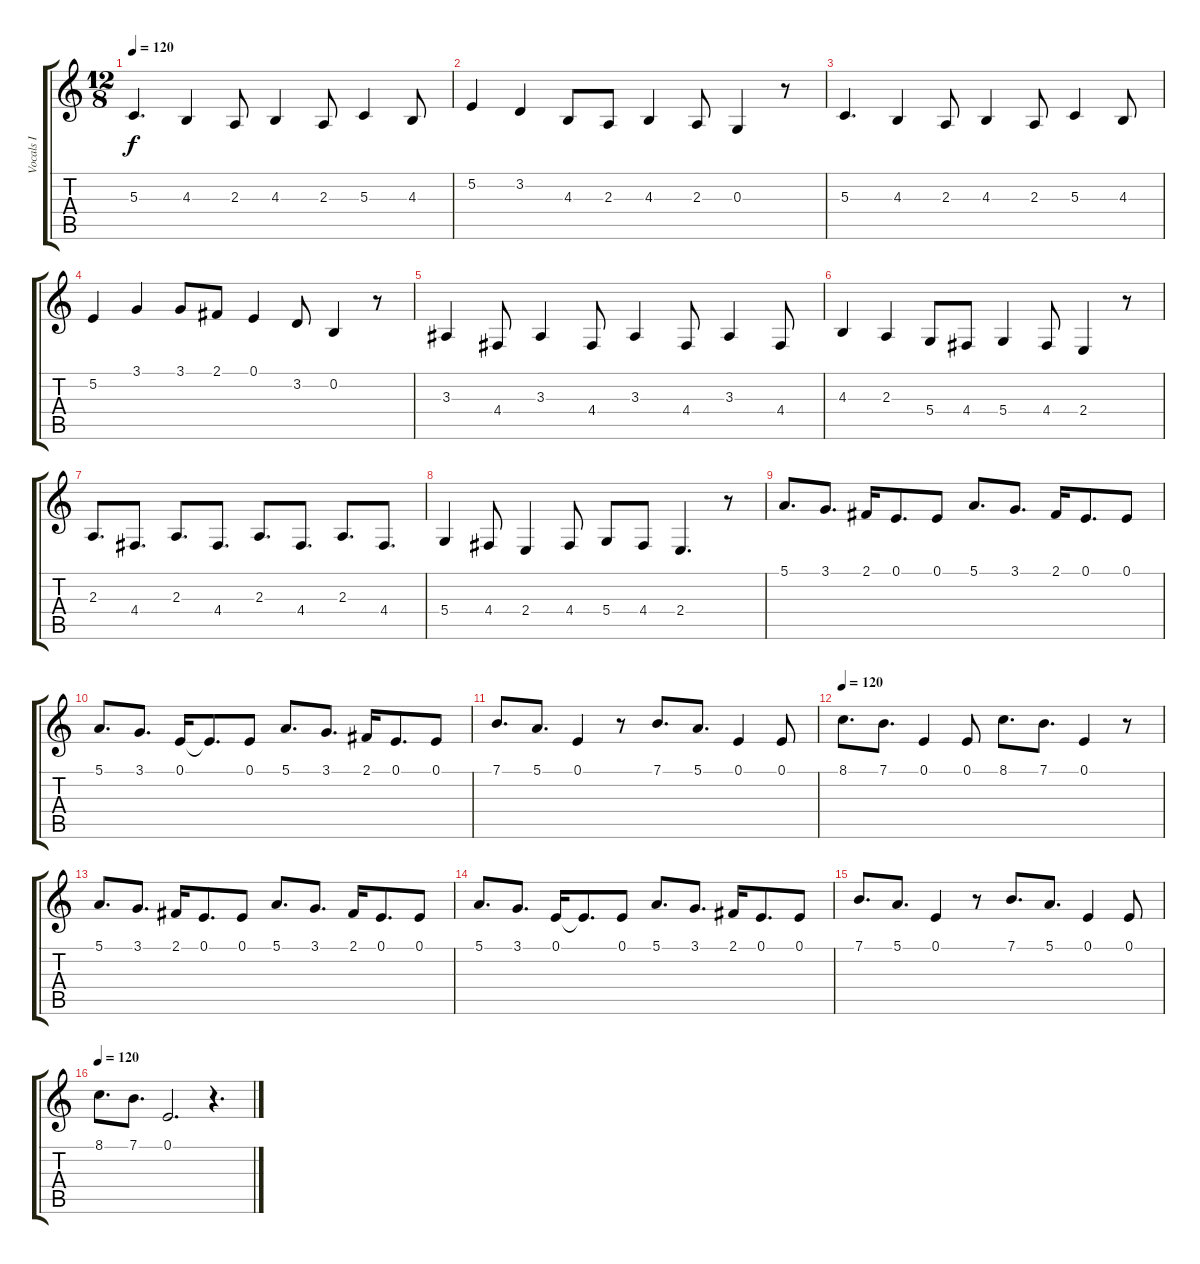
\track ("Vocals I" "Vocals I") {instrument englishhorn}
\staff {score tabs}
\tuning (E4 B3 G3 D3 A2 E2) {hide}
\ts (12 8)
\tempo 120
\clef g2
\ks c
5.3.4{d dy f} 4.3.4 2.3.8 4.3.4 2.3.8 5.3.4 4.3.8 |
5.2.4 3.2.4 4.3.8 2.3.8 4.3.4 2.3.8 0.3.4 r.8 |
5.3.4{d} 4.3.4 2.3.8 4.3.4 2.3.8 5.3.4 4.3.8 |
5.2.4 3.1.4 3.1.8 2.1.8 0.1.4 3.2.8 0.2.4 r.8 |
3.3.4 4.4.8 3.3.4 4.4.8 3.3.4 4.4.8 3.3.4 4.4.8 |
4.3.4 2.3.4 5.4.8 4.4.8 5.4.4 4.4.8 2.4.4 r.8 |
2.3.8{d} 4.4.8{d} 2.3.8{d} 4.4.8{d} 2.3.8{d} 4.4.8{d} 2.3.8{d} 4.4.8{d} |
5.4.4 4.4.8 2.4.4 4.4.8 5.4.8 4.4.8 2.4.4{d} r.8 |
5.1.8{d} 3.1.8{d} 2.1.16 0.1.8{d} 0.1.8 5.1.8{d} 3.1.8{d} 2.1.16 0.1.8{d} 0.1.8 |
5.1.8{d} 3.1.8{d} 0.1.16 0.1{t}.8{d} 0.1.8 5.1.8{d} 3.1.8{d} 2.1.16 0.1.8{d} 0.1.8 |
7.1.8{d} 5.1.8{d} 0.1.4 r.8 7.1.8{d} 5.1.8{d} 0.1.4 0.1.8 |
\tempo 120
8.1.8{d} 7.1.8{d} 0.1.4 0.1.8 8.1.8{d} 7.1.8{d} 0.1.4 r.8 |
5.1.8{d} 3.1.8{d} 2.1.16 0.1.8{d} 0.1.8 5.1.8{d} 3.1.8{d} 2.1.16 0.1.8{d} 0.1.8 |
5.1.8{d} 3.1.8{d} 0.1.16 0.1{t}.8{d} 0.1.8 5.1.8{d} 3.1.8{d} 2.1.16 0.1.8{d} 0.1.8 |
7.1.8{d} 5.1.8{d} 0.1.4 r.8 7.1.8{d} 5.1.8{d} 0.1.4 0.1.8 |
\tempo 120
8.1.8{d} 7.1.8{d} 0.1.2{d} r.4{d}
